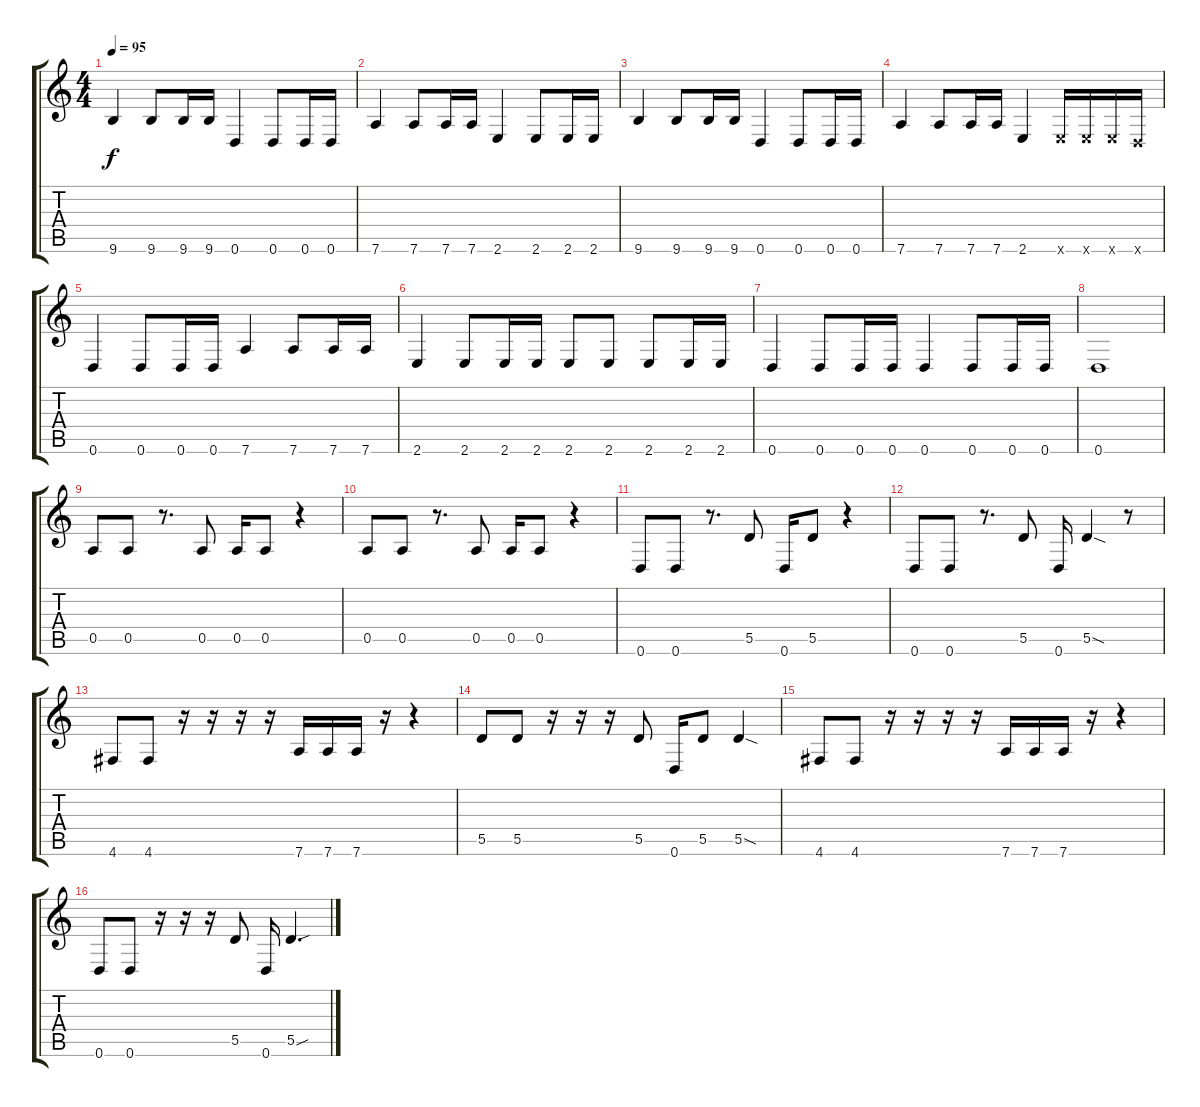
\track "" {instrument electricbassfinger}
\staff {score tabs}
\tuning (E4 B3 G3 D3 A2 D2) {hide}
\ts (4 4)
\tempo 95
\clef g2
\ks c
9.6.4{dy f} 9.6.8 9.6.16 9.6.16 0.6.4 0.6.8 0.6.16 0.6.16 |
7.6.4 7.6.8 7.6.16 7.6.16 2.6.4 2.6.8 2.6.16 2.6.16 |
9.6.4 9.6.8 9.6.16 9.6.16 0.6.4 0.6.8 0.6.16 0.6.16 |
7.6.4 7.6.8 7.6.16 7.6.16 2.6.4 2.6{x}.16 2.6{x}.16 2.6{x}.16 0.6{x}.16 |
0.6.4 0.6.8 0.6.16 0.6.16 7.6.4 7.6.8 7.6.16 7.6.16 |
2.6.4 2.6.8 2.6.16 2.6.16 2.6.8 2.6.8 2.6.8 2.6.16 2.6.16 |
0.6.4 0.6.8 0.6.16 0.6.16 0.6.4 0.6.8 0.6.16 0.6.16 |
0.6.1 |
0.5.8 0.5.8 r.8{d} 0.5.8 0.5.16 0.5.8 r.4 |
0.5.8 0.5.8 r.8{d} 0.5.8 0.5.16 0.5.8 r.4 |
0.6.8 0.6.8 r.8{d} 5.5.8 0.6.16 5.5.8 r.4 |
0.6.8 0.6.8 r.8{d} 5.5.8 0.6.16 5.5{sod}.4 r.8 |
4.6.8 4.6.8 r.16 r.16 r.16 r.16 7.6.16 7.6.16 7.6.16 r.16 r.4 |
5.5.8 5.5.8 r.16 r.16 r.16 5.5.8 0.6.16 5.5.8 5.5{sod}.4 |
4.6.8 4.6.8 r.16 r.16 r.16 r.16 7.6.16 7.6.16 7.6.16 r.16 r.4 |
0.6.8 0.6.8 r.16 r.16 r.16 5.5.8 0.6.16 5.5{sou}.4{d}
